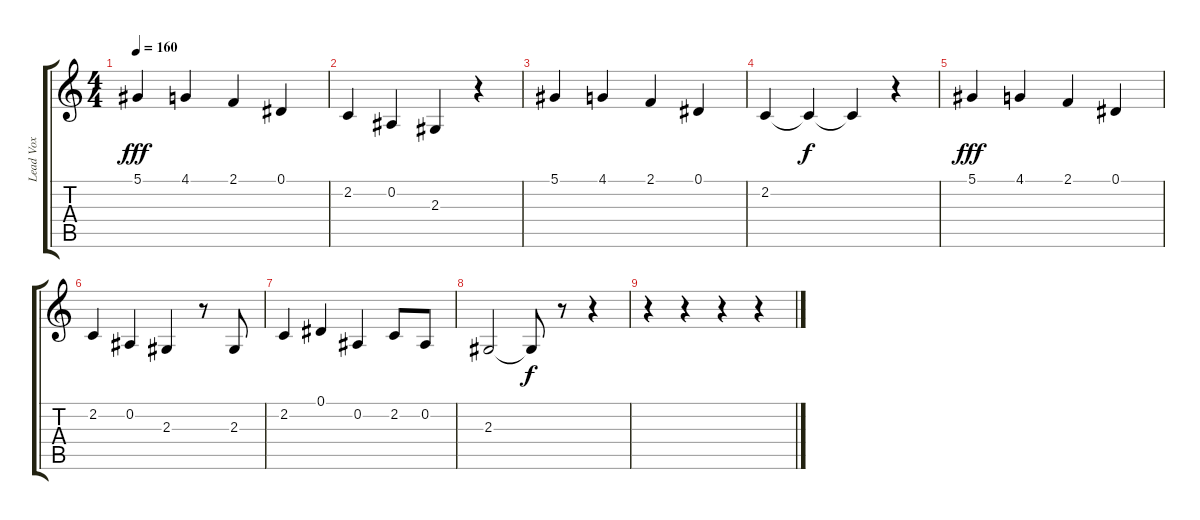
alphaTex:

\track ("Lead Vox" "Lead Vox") {instrument tenorsax}
\staff {score tabs}
\tuning (Eb4 Bb3 Gb3 Db3 Ab2 Eb2) {hide}
\ts (4 4)
\tempo 160
\clef g2
\ks c
5.1.4{dy fff} 4.1.4 2.1.4 0.1.4 |
2.2.4 0.2.4 2.3.4 r.4 |
5.1.4 4.1.4 2.1.4 0.1.4 |
2.2.4 2.2{t}.4{dy f} 2.2{t}.4 r.4 |
5.1.4{dy fff} 4.1.4 2.1.4 0.1.4 |
2.2.4 0.2.4 2.3.4 r.8 2.3.8 |
2.2.4 0.1.4 0.2.4 2.2.8 0.2.8 |
2.3.2 2.3{t}.8{dy f} r.8 r.4 |
r.4 r.4 r.4 r.4
